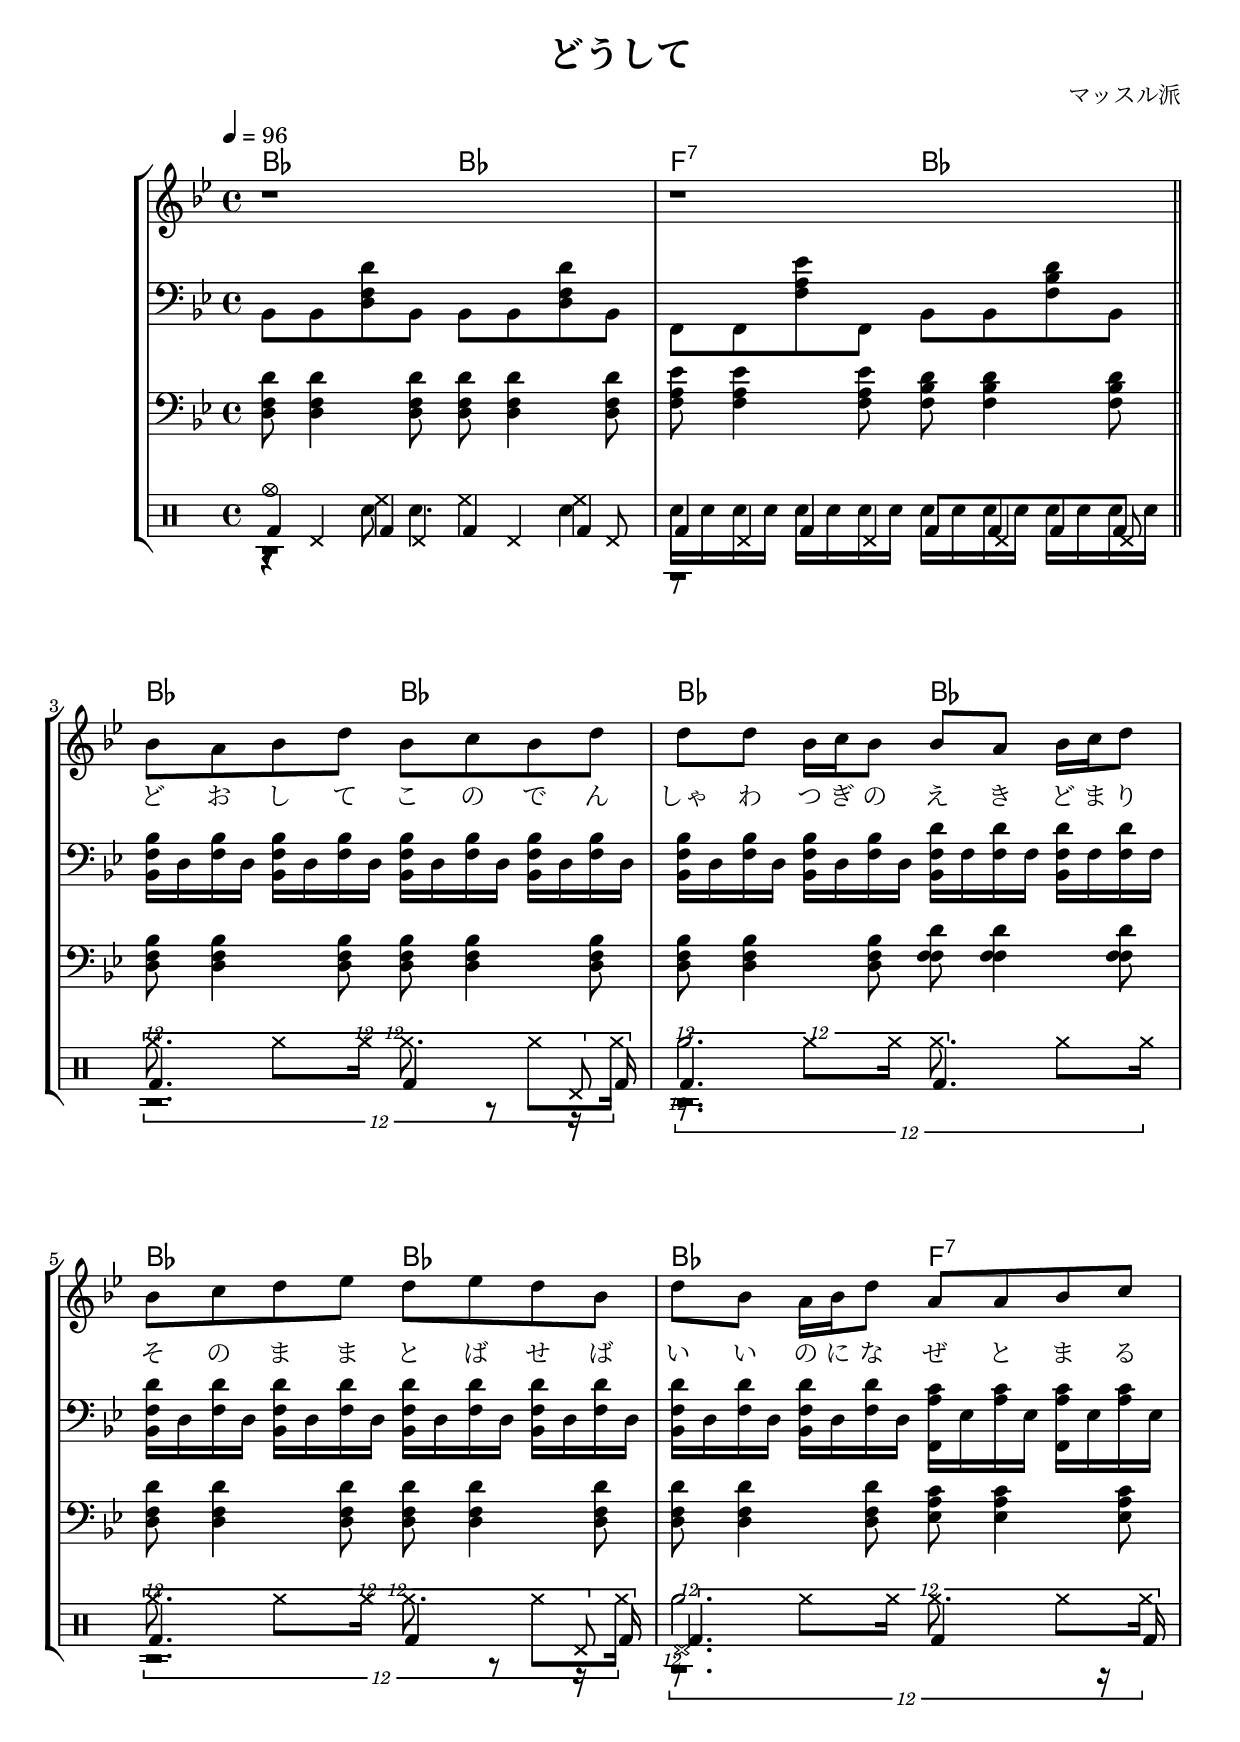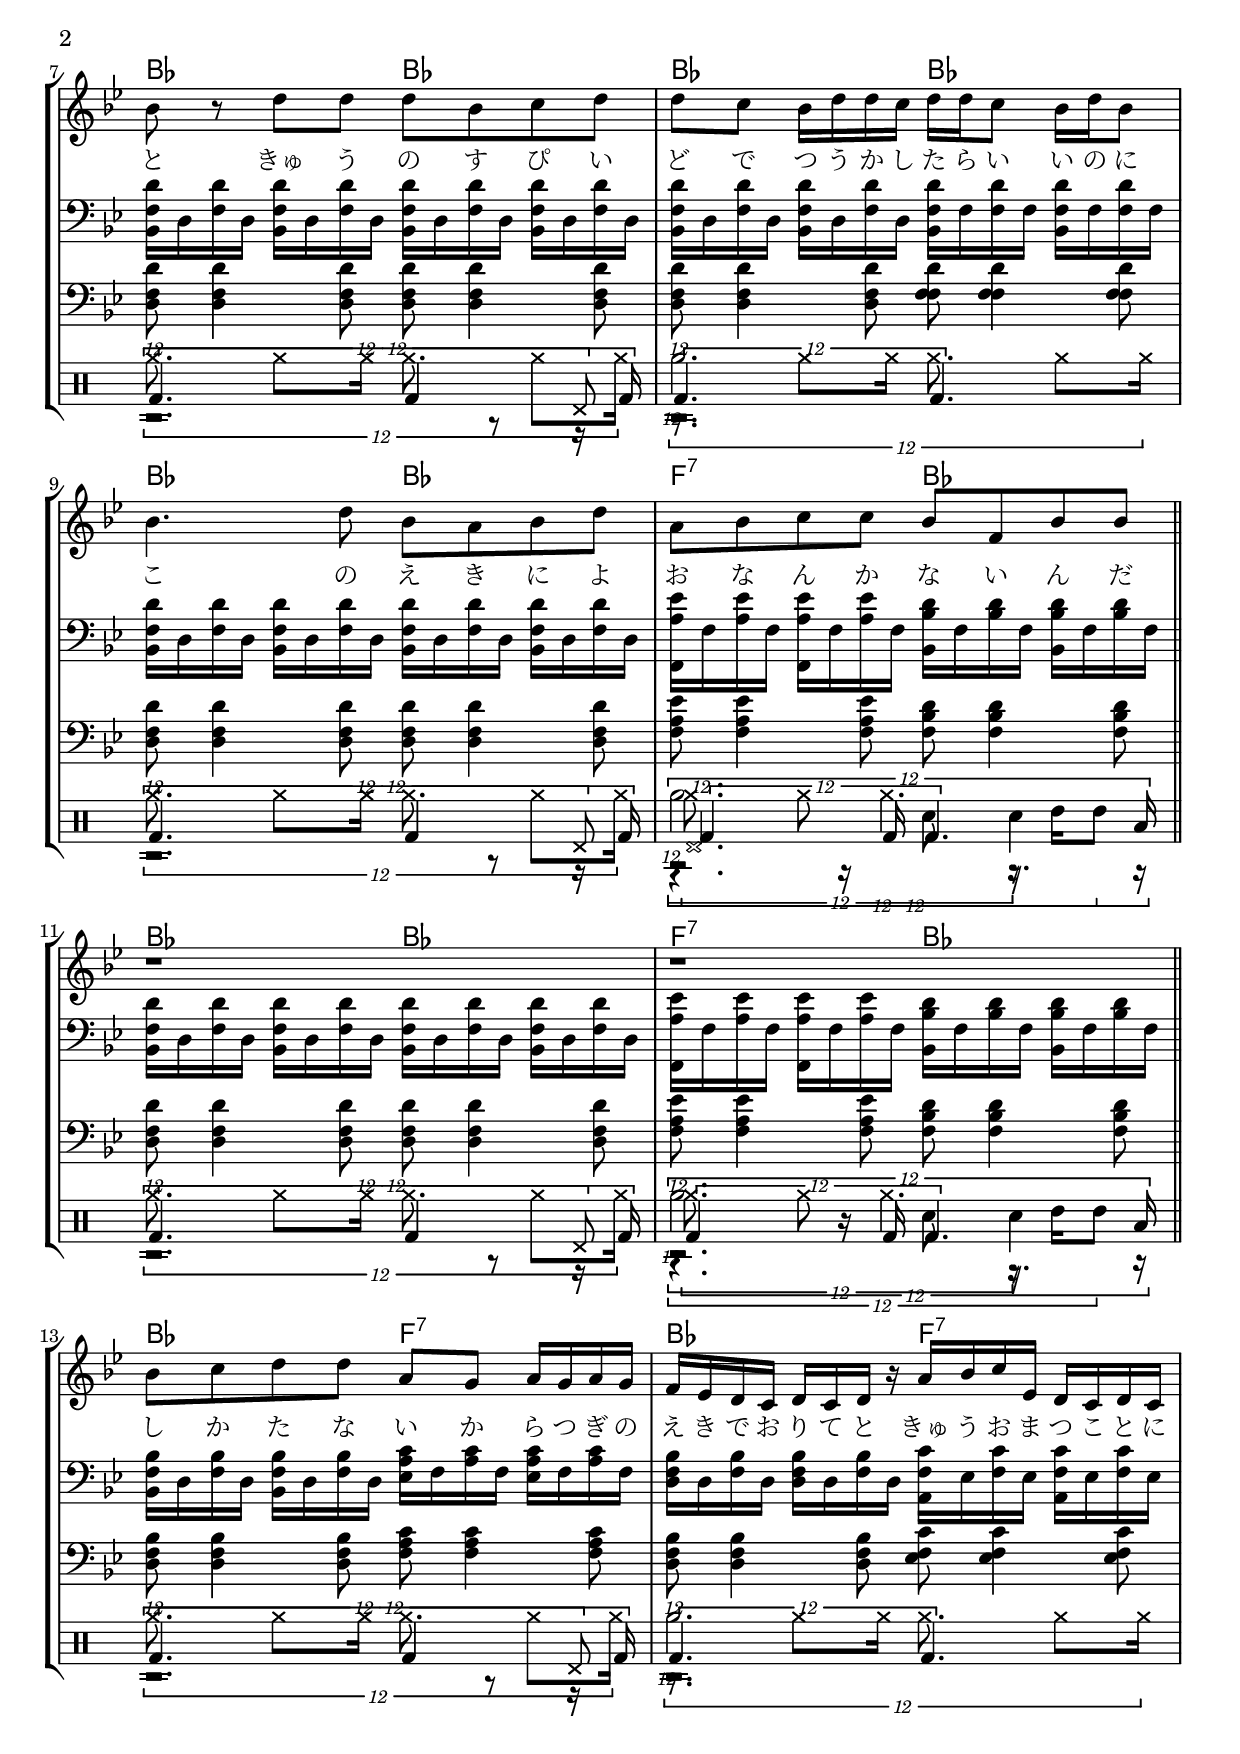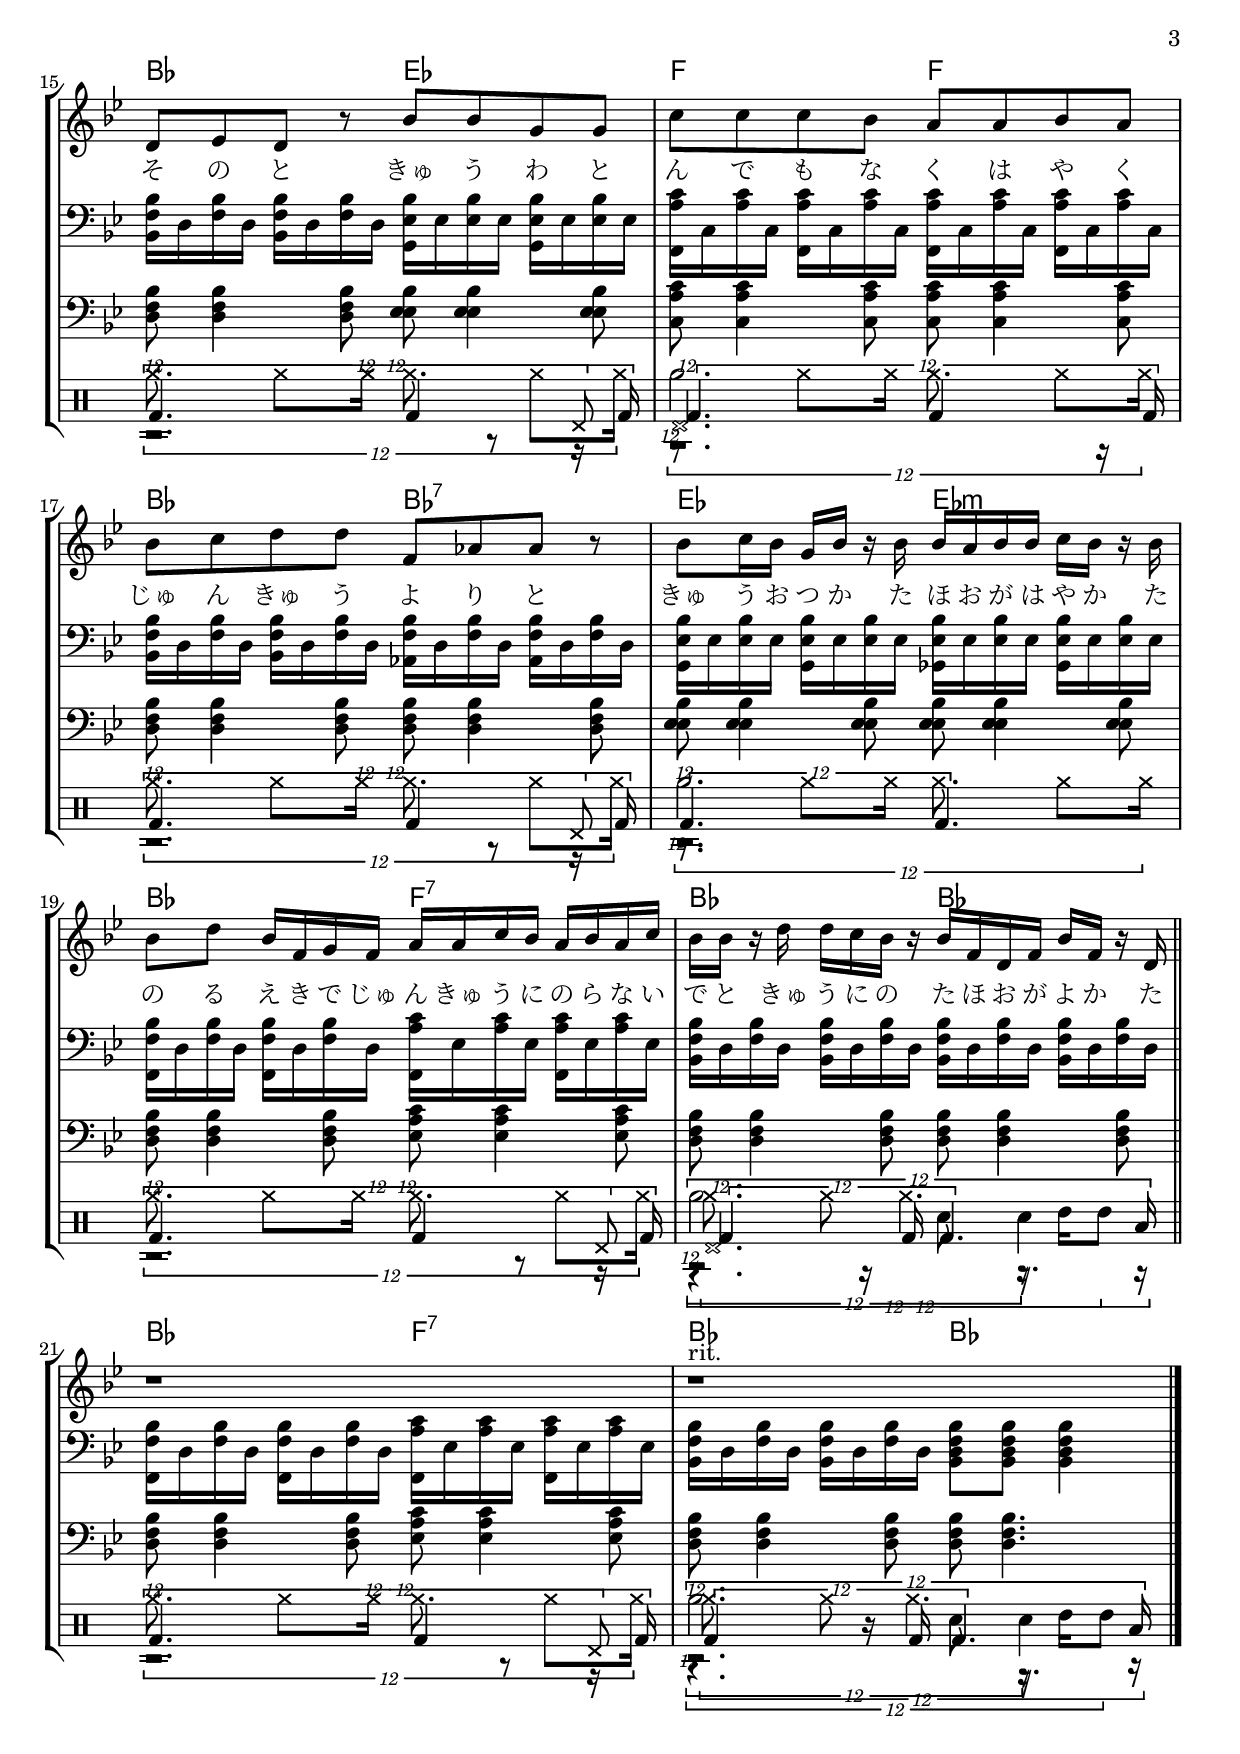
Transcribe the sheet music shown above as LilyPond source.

\version "2.12.1"

\header {
	title = \markup {どうして}
	composer = \markup \center-column {マッスル派}
}

harmony = \chordmode {
	bes2 bes f:7 bes 

	bes bes bes bes bes bes bes f:7 bes bes bes bes bes bes f:7 bes 

	bes bes f:7 bes 

	bes f:7 bes f:7 bes es f f bes bes:7 es es:m bes f:7 bes bes 

	bes f:7 bes bes 
}

melody = {
	\key bes \major
	\tempo 4 = 96
	r1 | r1   
	\set Staff.midiInstrument = #"mmi0.42"
	 bes'8  a'8  bes'8  d''8  bes'8  c''8  bes'8  d''8 
	d''8  d''8  bes'16  c''16  bes'8  bes'8  a'8  bes'16  c''16  d''8 
	bes'8  c''8  d''8  es''8  d''8  es''8  d''8  bes'8 
	d''8  bes'8  a'16  bes'16  d''8  a'8  a'8  bes'8  c''8 
	bes'8  r8  d''8  d''8  d''8  bes'8  c''8  d''8 
	d''8  c''8  bes'16  d''16  d''16  c''16  d''16  d''16  c''8  bes'16  d''16  bes'8 
	bes'4.  d''8  bes'8  a'8  bes'8  d''8 
	a'8  bes'8  c''8  c''8  bes'8  f'8  bes'8  bes'8
	r1 | r1   
	\set Staff.midiInstrument = #"mmi0.48"
	 bes'8  c''8  d''8  d''8  a'8  g'8  a'16  g'16  a'16  g'16 
	f'16  es'16  d'16  c'16  d'16  c'16  d'16  r16  a'16  bes'16  c''16  es'16  d'16  c'16  d'16  c'16 
	d'8  es'8  d'8  r8  bes'8  bes'8  g'8  g'8 
	c''8  c''8  c''8  bes'8  a'8  a'8  bes'8  a'8 
	bes'8  c''8  d''8  d''8  f'8  as'8  as'8  r8 
	bes'8  c''16  bes'16  g'16  bes'16  r16  bes'16  bes'16  a'16  bes'16  bes'16  c''16  bes'16  r16  bes'16 
	bes'8  d''8  bes'16  f'16  g'16  f'16  a'16  a'16  c''16  bes'16  a'16  bes'16  a'16  c''16 
	bes'16  bes'16  r16  d''16  d''16  c''16  bes'16  r16  bes'16  f'16  d'16  f'16  bes'16  f'16  r16  d'16
	r1 | r1^"rit." \bar "|."
}

words = \lyricmode {
	
	ど  お  し  て  こ  の  で  ん  しゃ  わ  つ  ぎ  の  え  き  ど  ま  り  そ  の  ま  ま  と  ば  せ  ば  い  い  の  に  な  ぜ  と  ま  る  と  きゅ  う  の  す  ぴ  い  ど  で  つ  う  か  し  た  ら  い  い  の  に  こ  の  え  き  に  よ  お  な  ん  か  な  い  ん  だ  
	
	し  か  た  な  い  か  ら  つ  ぎ  の  え  き  で  お  り  て  と  きゅ  う  お  ま  つ  こ  と  に  そ  の  と  きゅ  う  わ  と  ん  で  も  な  く  は  や  く  じゅ  ん  きゅ  う  よ  り  と  きゅ  う  お  つ  か  た  ほ  お  が  は  や  か  た  の  る  え  き  で  じゅ  ん  きゅ  う  に  の  ら  な  い  で  と  きゅ  う  に  の  た  ほ  お  が  よ  か  た  
	
}

tempochange = {
	\tempo 4 = 96
	r1 | r1 \bar "||"
	\tempo 4 = 96
	r1 | r1 | r1 | r1 | r1 | r1 | r1 | r1 \bar "||"
	\tempo 4 = 96
	r1 | r1 \bar "||"
	\tempo 4 = 96
	r1 | r1 | r1 | r1 | r1 | r1 | r1 | r1 \bar "||"
	\tempo 4 = 96
	r1 | \tempo 4 = 72 r2 \tempo 4 = 64 r2 \bar "|."
}

mainacc = {
	\clef bass
	\set Staff.midiInstrument = #"Synth Bass 1"
	\key bes \major
	\tempo 4 = 96
	bes,8 bes,8 <d f d'>8 bes,8
	bes,8 bes,8 <d f d'>8 bes,8
	f,8 f,8 <f a es'>8 f,8
	bes,8 bes,8 <f bes d'>8 bes,8
	\bar "||"

	\set Staff.midiInstrument = #"Electric Guitar (clean)"
	<bes, f bes>16 d16 <f bes>16 d16   <bes, f bes>16 d16 <f bes>16 d16
	<bes, f bes>16 d16 <f bes>16 d16   <bes, f bes>16 d16 <f bes>16 d16
	<bes, f bes>16 d16 <f bes>16 d16   <bes, f bes>16 d16 <f bes>16 d16
	<bes, f d'>16 f16 <f d'>16 f16   <bes, f d'>16 f16 <f d'>16 f16
	<bes, f d'>16 d16 <f d'>16 d16   <bes, f d'>16 d16 <f d'>16 d16
	<bes, f d'>16 d16 <f d'>16 d16   <bes, f d'>16 d16 <f d'>16 d16
	<bes, f d'>16 d16 <f d'>16 d16   <bes, f d'>16 d16 <f d'>16 d16
	<f, a c'>16 es16 <a c'>16 es16   <f, a c'>16 es16 <a c'>16 es16
	<bes, f d'>16 d16 <f d'>16 d16   <bes, f d'>16 d16 <f d'>16 d16
	<bes, f d'>16 d16 <f d'>16 d16   <bes, f d'>16 d16 <f d'>16 d16
	<bes, f d'>16 d16 <f d'>16 d16   <bes, f d'>16 d16 <f d'>16 d16
	<bes, f d'>16 f16 <f d'>16 f16   <bes, f d'>16 f16 <f d'>16 f16
	<bes, f d'>16 d16 <f d'>16 d16   <bes, f d'>16 d16 <f d'>16 d16
	<bes, f d'>16 d16 <f d'>16 d16   <bes, f d'>16 d16 <f d'>16 d16
	<f, a es'>16 f16 <a es'>16 f16   <f, a es'>16 f16 <a es'>16 f16
	<bes, bes d'>16 f16 <bes d'>16 f16   <bes, bes d'>16 f16 <bes d'>16 f16
	\bar "||"

	\set Staff.midiInstrument = #"Choir Aahs"
	<bes, f d'>16 d16 <f d'>16 d16   <bes, f d'>16 d16 <f d'>16 d16
	<bes, f d'>16 d16 <f d'>16 d16   <bes, f d'>16 d16 <f d'>16 d16
	<f, a es'>16 f16 <a es'>16 f16   <f, a es'>16 f16 <a es'>16 f16
	<bes, bes d'>16 f16 <bes d'>16 f16   <bes, bes d'>16 f16 <bes d'>16 f16
	\bar "||"

	\set Staff.midiInstrument = #"Choir Aahs"
	<bes, f bes>16 d16 <f bes>16 d16   <bes, f bes>16 d16 <f bes>16 d16
	<es a c'>16 f16 <a c'>16 f16   <es a c'>16 f16 <a c'>16 f16
	<d f bes>16 d16 <f bes>16 d16   <d f bes>16 d16 <f bes>16 d16
	<a, f c'>16 es16 <f c'>16 es16   <a, f c'>16 es16 <f c'>16 es16
	<bes, f bes>16 d16 <f bes>16 d16   <bes, f bes>16 d16 <f bes>16 d16
	<g, es bes>16 es16 <es bes>16 es16   <g, es bes>16 es16 <es bes>16 es16
	<f, a c'>16 c16 <a c'>16 c16   <f, a c'>16 c16 <a c'>16 c16
	<f, a c'>16 c16 <a c'>16 c16   <f, a c'>16 c16 <a c'>16 c16
	<bes, f bes>16 d16 <f bes>16 d16   <bes, f bes>16 d16 <f bes>16 d16
	<as, f bes>16 d16 <f bes>16 d16   <as, f bes>16 d16 <f bes>16 d16
	<g, es bes>16 es16 <es bes>16 es16   <g, es bes>16 es16 <es bes>16 es16
	<ges, es bes>16 es16 <es bes>16 es16   <ges, es bes>16 es16 <es bes>16 es16
	<f, f bes>16 d16 <f bes>16 d16   <f, f bes>16 d16 <f bes>16 d16
	<f, a c'>16 es16 <a c'>16 es16   <f, a c'>16 es16 <a c'>16 es16
	<bes, f bes>16 d16 <f bes>16 d16   <bes, f bes>16 d16 <f bes>16 d16
	<bes, f bes>16 d16 <f bes>16 d16   <bes, f bes>16 d16 <f bes>16 d16
	\bar "||"

	\set Staff.midiInstrument = #"Choir Aahs"
	<f, f bes>16 d16 <f bes>16 d16   <f, f bes>16 d16 <f bes>16 d16
	<f, a c'>16 es16 <a c'>16 es16   <f, a c'>16 es16 <a c'>16 es16
	<bes, f bes>16 d16 <f bes>16 d16   <bes, f bes>16 d16 <f bes>16 d16
	<bes, d f bes>8 <bes, d f bes>8 <bes, d f bes>4
	\bar "|."
}

subacc = {
	\clef bass
	\set Staff.midiInstrument = #"Electric Guitar (clean)"
	\key bes \major
	\tempo 4 = 96
	<d f d'>8 <d f d'>4 <d f d'>8
	<d f d'>8 <d f d'>4 <d f d'>8
	<f a es'>8 <f a es'>4 <f a es'>8
	<f bes d'>8 <f bes d'>4 <f bes d'>8
	\bar "||"

	\set Staff.midiInstrument = #"Rock Organ"
	<d f bes>8 <d f bes>4 <d f bes>8
	<d f bes>8 <d f bes>4 <d f bes>8
	<d f bes>8 <d f bes>4 <d f bes>8
	<f f d'>8 <f f d'>4 <f f d'>8
	<d f d'>8 <d f d'>4 <d f d'>8
	<d f d'>8 <d f d'>4 <d f d'>8
	<d f d'>8 <d f d'>4 <d f d'>8
	<es a c'>8 <es a c'>4 <es a c'>8
	<d f d'>8 <d f d'>4 <d f d'>8
	<d f d'>8 <d f d'>4 <d f d'>8
	<d f d'>8 <d f d'>4 <d f d'>8
	<f f d'>8 <f f d'>4 <f f d'>8
	<d f d'>8 <d f d'>4 <d f d'>8
	<d f d'>8 <d f d'>4 <d f d'>8
	<f a es'>8 <f a es'>4 <f a es'>8
	<f bes d'>8 <f bes d'>4 <f bes d'>8
	\bar "||"

	\set Staff.midiInstrument = #"Bagpipe"
	<d f d'>8 <d f d'>4 <d f d'>8
	<d f d'>8 <d f d'>4 <d f d'>8
	<f a es'>8 <f a es'>4 <f a es'>8
	<f bes d'>8 <f bes d'>4 <f bes d'>8
	\bar "||"

	\set Staff.midiInstrument = #"Bagpipe"
	<d f bes>8 <d f bes>4 <d f bes>8
	<f a c'>8 <f a c'>4 <f a c'>8
	<d f bes>8 <d f bes>4 <d f bes>8
	<es f c'>8 <es f c'>4 <es f c'>8
	<d f bes>8 <d f bes>4 <d f bes>8
	<es es bes>8 <es es bes>4 <es es bes>8
	<c a c'>8 <c a c'>4 <c a c'>8
	<c a c'>8 <c a c'>4 <c a c'>8
	<d f bes>8 <d f bes>4 <d f bes>8
	<d f bes>8 <d f bes>4 <d f bes>8
	<es es bes>8 <es es bes>4 <es es bes>8
	<es es bes>8 <es es bes>4 <es es bes>8
	<d f bes>8 <d f bes>4 <d f bes>8
	<es a c'>8 <es a c'>4 <es a c'>8
	<d f bes>8 <d f bes>4 <d f bes>8
	<d f bes>8 <d f bes>4 <d f bes>8
	\bar "||"

	\set Staff.midiInstrument = #"Bagpipe"
	<d f bes>8 <d f bes>4 <d f bes>8
	<es a c'>8 <es a c'>4 <es a c'>8
	<d f bes>8 <d f bes>4 <d f bes>8
	<d f bes>8 <d f bes>4.
	\bar "|."
}

percA = {
	\drummode {
	r4 hh4 hh4 hh4  |r1  \bar "||"
	\times 16/12{ cymr8. cymr8 cymr16 cymr8. cymr8 cymr16 } |\times 16/12{ r8. cymr8 cymr16 cymr8. cymr8 cymr16 } |\times 16/12{ cymr8. cymr8 cymr16 cymr8. cymr8 cymr16 } |\times 16/12{ r8. cymr8 cymr16 cymr8. cymr8 cymr16 } |\times 16/12{ cymr8. cymr8 cymr16 cymr8. cymr8 cymr16 } |\times 16/12{ r8. cymr8 cymr16 cymr8. cymr8 cymr16 } |\times 16/12{ cymr8. cymr8 cymr16 cymr8. cymr8 cymr16 } |\times 16/12{ cymr8. cymr8 cymr4. r16 } \bar "||"
	\times 16/12{ cymr8. cymr8 cymr16 cymr8. cymr8 cymr16 } |\times 16/12{ cymr8. cymr8 cymr4. r16 } \bar "||"
	\times 16/12{ cymr8. cymr8 cymr16 cymr8. cymr8 cymr16 } |\times 16/12{ r8. cymr8 cymr16 cymr8. cymr8 cymr16 } |\times 16/12{ cymr8. cymr8 cymr16 cymr8. cymr8 cymr16 } |\times 16/12{ r8. cymr8 cymr16 cymr8. cymr8 cymr16 } |\times 16/12{ cymr8. cymr8 cymr16 cymr8. cymr8 cymr16 } |\times 16/12{ r8. cymr8 cymr16 cymr8. cymr8 cymr16 } |\times 16/12{ cymr8. cymr8 cymr16 cymr8. cymr8 cymr16 } |\times 16/12{ cymr8. cymr8 cymr4. r16 } \bar "||"
	\times 16/12{ cymr8. cymr8 cymr16 cymr8. cymr8 cymr16 } |\times 16/12{ cymr8. cymr8 cymr4. r16 } \bar "|."
	}
}

percB = {
	\drummode {
	r4 sn8 sn4. sn4  |sn16 sn16 sn16 sn16 sn16 sn16 sn16 sn16 sn16 sn16 sn16 sn16 sn16 sn16 sn16 sn16  \bar "||"
	\times 16/12{ r2 r8 hhp8 } |\times 16/12{ r2. } |\times 16/12{ r2 r8 hhp8 } |\times 16/12{ hhp2. } |\times 16/12{ r2 r8 hhp8 } |\times 16/12{ r2. } |\times 16/12{ r2 r8 hhp8 } |\times 16/12{ hhp2. } \bar "||"
	\times 16/12{ r2 r8 hhp8 } |\times 16/12{ r2. } \bar "||"
	\times 16/12{ r2 r8 hhp8 } |\times 16/12{ r2. } |\times 16/12{ r2 r8 hhp8 } |\times 16/12{ hhp2. } |\times 16/12{ r2 r8 hhp8 } |\times 16/12{ r2. } |\times 16/12{ r2 r8 hhp8 } |\times 16/12{ hhp2. } \bar "||"
	\times 16/12{ r2 r8 hhp8 } |\times 16/12{ r2. } \bar "|."
	}
}

percC = {
	\drummode {
	bd4 bd4 bd4 bd4  |bd4 bd4 bd8 bd8 bd8 bd8  \bar "||"
	\times 16/12{ bd4. bd4 r16 bd16 } |\times 16/12{ bd4. bd4. } |\times 16/12{ bd4. bd4 r16 bd16 } |\times 16/12{ bd4. bd4 r16 bd16 } |\times 16/12{ bd4. bd4 r16 bd16 } |\times 16/12{ bd4. bd4. } |\times 16/12{ bd4. bd4 r16 bd16 } |\times 16/12{ bd4 r16 bd16 bd4. } \bar "||"
	\times 16/12{ bd4. bd4 r16 bd16 } |\times 16/12{ bd4 r16 bd16 bd4. } \bar "||"
	\times 16/12{ bd4. bd4 r16 bd16 } |\times 16/12{ bd4. bd4. } |\times 16/12{ bd4. bd4 r16 bd16 } |\times 16/12{ bd4. bd4 r16 bd16 } |\times 16/12{ bd4. bd4 r16 bd16 } |\times 16/12{ bd4. bd4. } |\times 16/12{ bd4. bd4 r16 bd16 } |\times 16/12{ bd4 r16 bd16 bd4. } \bar "||"
	\times 16/12{ bd4. bd4 r16 bd16 } |\times 16/12{ bd4 r16 bd16 bd4. } \bar "|."
	}
}

percD = {
	\drummode {
	r8 hhp4 hhp4 hhp4 hhp8  |r8 hhp4 hhp4 hhp4 hhp8  \bar "||"
	\times 16/12{ r2. } |\times 16/12{ rb2. } |\times 16/12{ r2. } |\times 16/12{ rb2. } |\times 16/12{ r2. } |\times 16/12{ rb2. } |\times 16/12{ r2. } |\times 16/12{ rb2. } \bar "||"
	\times 16/12{ r2. } |\times 16/12{ rb2. } \bar "||"
	\times 16/12{ r2. } |\times 16/12{ rb2. } |\times 16/12{ r2. } |\times 16/12{ rb2. } |\times 16/12{ r2. } |\times 16/12{ rb2. } |\times 16/12{ r2. } |\times 16/12{ rb2. } \bar "||"
	\times 16/12{ r2. } |\times 16/12{ rb2. } \bar "|."
	}
}

percE = {
	\drummode {
	cymc1  |r1 \bar "||"
	r1 |r1 |r1 |r1 |r1 |r1 |r1 |\times 16/12{ r4. sn8 sn4 } \bar "||"
	r1 |\times 16/12{ r4. sn8 sn4 } \bar "||"
	r1 |r1 |r1 |r1 |r1 |r1 |r1 |\times 16/12{ r4. sn8 sn4 } \bar "||"
	r1 |\times 16/12{ r4. sn8 sn4 } \bar "|."
	}
}

percF = {
	\drummode {
	r1 | r1 \bar "||"
	r1 |r1 |r1 |r1 |r1 |r1 |r1 |\times 16/12{ r2 r16 tommh16 tommh8 } \bar "||"
	r1 |\times 16/12{ r2 r16 tommh16 tommh8 } \bar "||"
	r1 |r1 |r1 |r1 |r1 |r1 |r1 |\times 16/12{ r2 r16 tommh16 tommh8 } \bar "||"
	r1 |\times 16/12{ r2 r16 tommh16 tommh8 } \bar "|."
	}
}

percG = {
	\drummode {
	r1 | r1 \bar "||"
	r1 |r1 |r1 |r1 |r1 |r1 |r1 |\times 16/12{ r2 r8. toml16 } \bar "||"
	r1 |\times 16/12{ r2 r8. toml16 } \bar "||"
	r1 |r1 |r1 |r1 |r1 |r1 |r1 |\times 16/12{ r2 r8. toml16 } \bar "||"
	r1 |\times 16/12{ r2 r8. toml16 } \bar "|."
	}
}

\score {
	<<
		\new StaffGroup <<
			\new ChordNames {\harmony}
			\new Voice = "melody" {\melody}
			\new Lyrics \lyricsto "melody" \words
			\new Staff = "mainacc" {\mainacc}
			\new Staff = "subacc" {\subacc}
			\new DrumStaff <<
				\new DrumVoice {\percA}
				\new DrumVoice {\percB}
				\new DrumVoice {\percC}
				\new DrumVoice {\percD}
				\new DrumVoice {\percE}
				\new DrumVoice {\percF}
				\new DrumVoice {\percG}
			>>
		>>
	>>
	\layout { }
}
